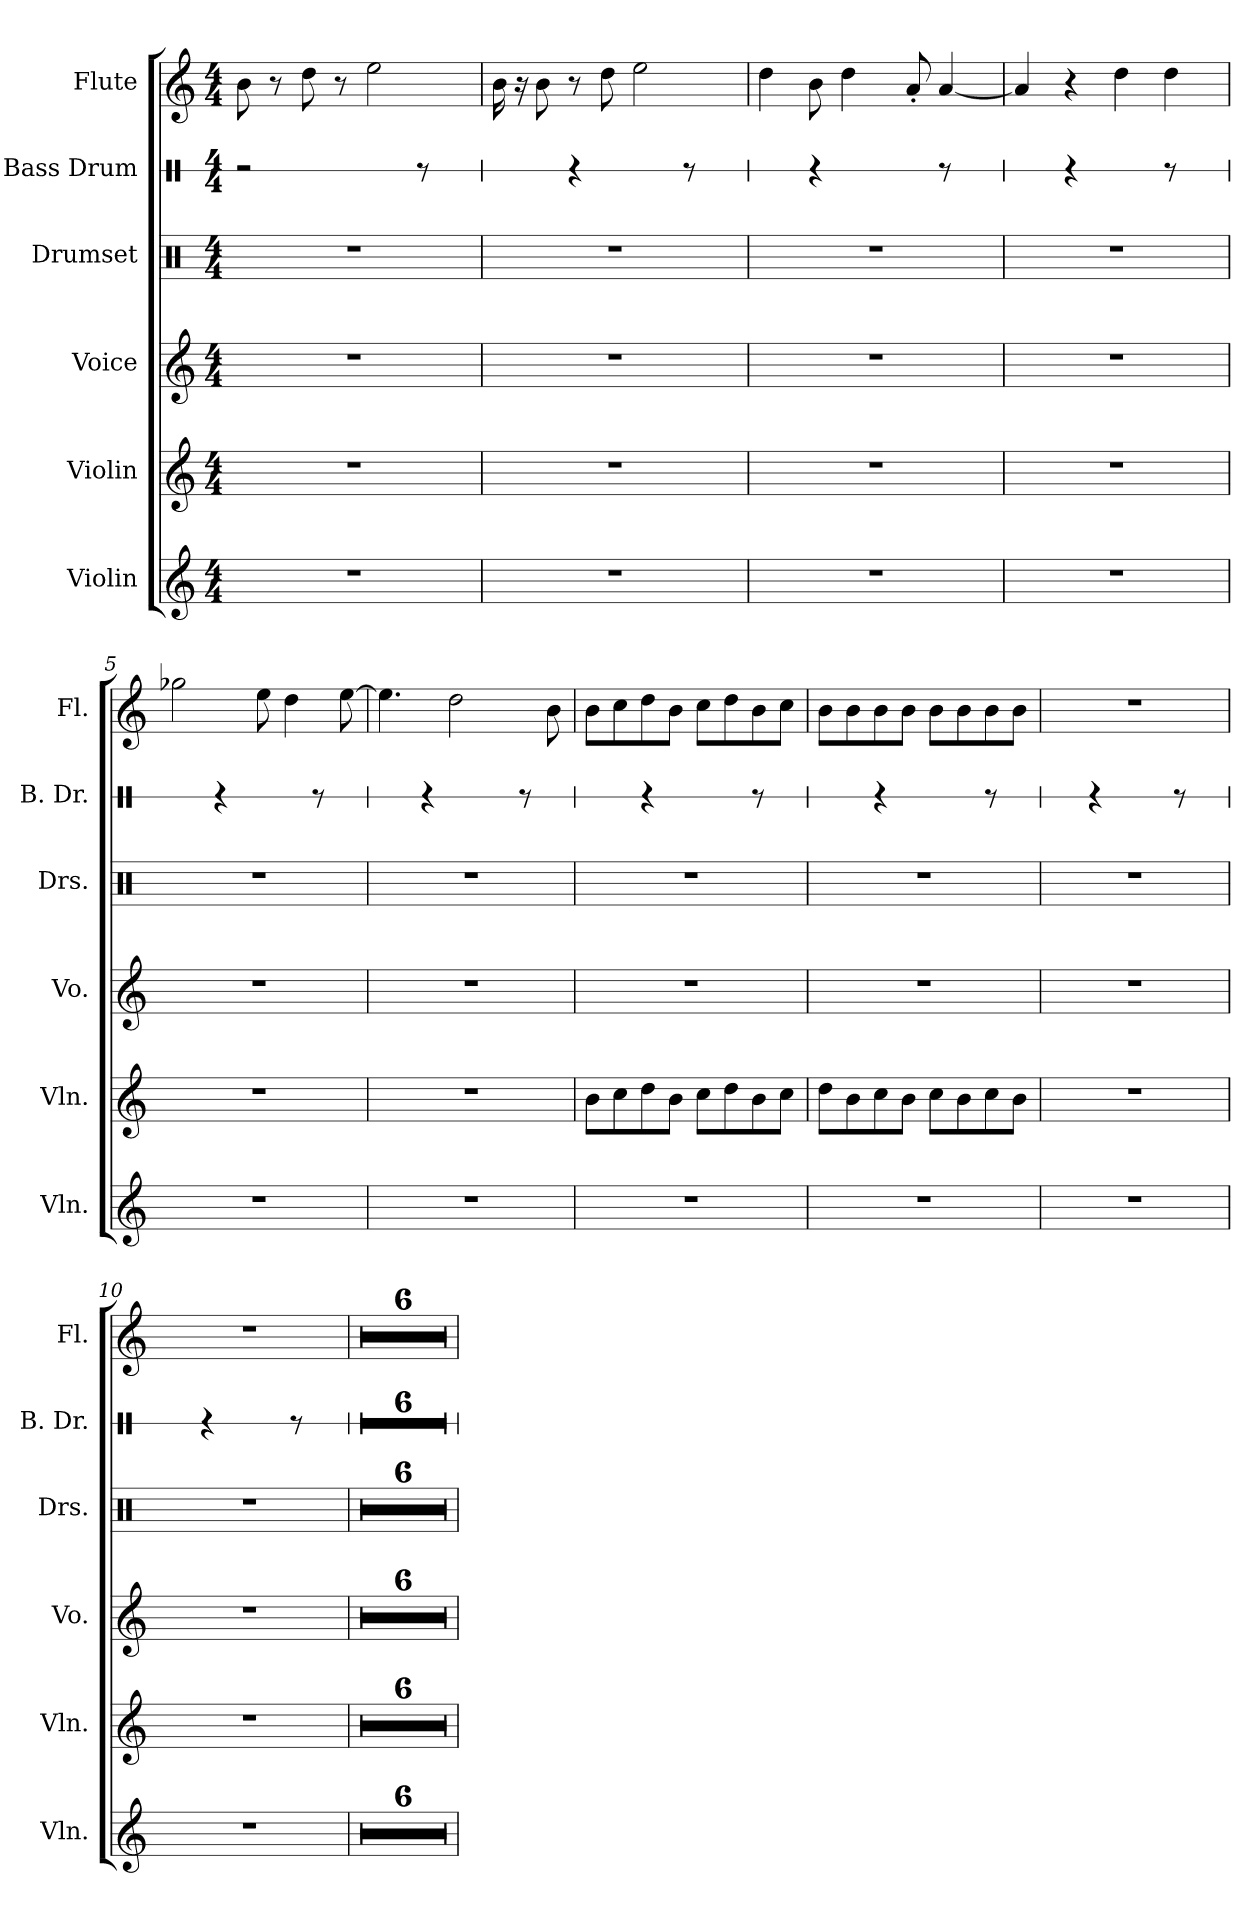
**kern	**kern	**kern	**kern	**kern	**kern
*part6	*part5	*part4	*part3	*part2	*part1
*staff6	*staff5	*staff4	*staff3	*staff2	*staff1
*I"Violin	*I"Violin	*I"Voice	*I"Drumset	*I"Bass Drum	*I"Flute
*I'Vln.	*I'Vln.	*I'Vo.	*I'Drs.	*I'B. Dr.	*I'Fl.
*	*	*	*	*stria1	*
*clefG2	*clefG2	*clefG2	*clefX	*clefX	*clefG2
*k[]	*k[]	*k[]	*k[]	*k[]	*k[]
*C:	*C:	*C:	*C:	*C:	*C:
*M4/4	*M4/4	*M4/4	*M4/4	*M4/4	*M4/4
=1	=1	=1	=1	=1	=1
1r	1r	1r	1r	2r	8b\
.	.	.	.	.	8r
.	.	.	.	.	8dd\
.	.	.	.	.	8r
.	.	.	.	4R\	2ee\
.	.	.	.	8r	.
.	.	.	.	8R\	.
=2	=2	=2	=2	=2	=2
1r	1r	1r	1r	4R\	16b\
.	.	.	.	.	16r
.	.	.	.	.	8b\
.	.	.	.	4r	8r
.	.	.	.	.	8dd\
.	.	.	.	4R\	2ee\
.	.	.	.	8r	.
.	.	.	.	8R\	.
=3	=3	=3	=3	=3	=3
1r	1r	1r	1r	4R\	4dd\
.	.	.	.	4r	8b\
.	.	.	.	.	4dd\
.	.	.	.	4R\	.
.	.	.	.	.	8a'/
.	.	.	.	8r	[4a/
.	.	.	.	8R\	.
=4	=4	=4	=4	=4	=4
1r	1r	1r	1r	4R\	4a/]
.	.	.	.	4r	4r
.	.	.	.	4R\	4dd\
.	.	.	.	8r	4dd\
.	.	.	.	8R\	.
=5	=5	=5	=5	=5	=5
1r	1r	1r	1r	4R\	2gg-X\
.	.	.	.	4r	.
.	.	.	.	4R\	8ee\
.	.	.	.	.	4dd\
.	.	.	.	8r	.
.	.	.	.	8R\	[8ee\
=6	=6	=6	=6	=6	=6
1r	1r	1r	1r	4R\	4.ee\]
.	.	.	.	4r	.
.	.	.	.	.	2dd\
.	.	.	.	4R\	.
.	.	.	.	8r	.
.	.	.	.	8R\	8b\
!!LO:PB:g=z
=7	=7	=7	=7	=7	=7
1r	8b\L	1r	1r	4R\	8b\L
.	8cc\	.	.	.	8cc\
.	8dd\	.	.	4r	8dd\
.	8b\J	.	.	.	8b\J
.	8cc\L	.	.	4R\	8cc\L
.	8dd\	.	.	.	8dd\
.	8b\	.	.	8r	8b\
.	8cc\J	.	.	8R\	8cc\J
=8	=8	=8	=8	=8	=8
1r	8dd\L	1r	1r	4R\	8b\L
.	8b\	.	.	.	8b\
.	8cc\	.	.	4r	8b\
.	8b\J	.	.	.	8b\J
.	8cc\L	.	.	4R\	8b\L
.	8b\	.	.	.	8b\
.	8cc\	.	.	8r	8b\
.	8b\J	.	.	8R\	8b\J
=9	=9	=9	=9	=9	=9
1r	1r	1r	1r	4R\	1r
.	.	.	.	4r	.
.	.	.	.	4R\	.
.	.	.	.	8r	.
.	.	.	.	8R\	.
=10	=10	=10	=10	=10	=10
1r	1r	1r	1r	4R\	1r
.	.	.	.	4r	.
.	.	.	.	4R\	.
.	.	.	.	8r	.
.	.	.	.	8R\	.
=11	=11	=11	=11	=11	=11
1r	1r	1r	1r	1r	1r
=12	=12	=12	=12	=12	=12
1r	1r	1r	1r	1r	1r
=13	=13	=13	=13	=13	=13
1r	1r	1r	1r	1r	1r
=14	=14	=14	=14	=14	=14
1r	1r	1r	1r	1r	1r
=15	=15	=15	=15	=15	=15
1r	1r	1r	1r	1r	1r
=16	=16	=16	=16	=16	=16
1r	1r	1r	1r	1r	1r
=	=	=	=	=	=
*-	*-	*-	*-	*-	*-
